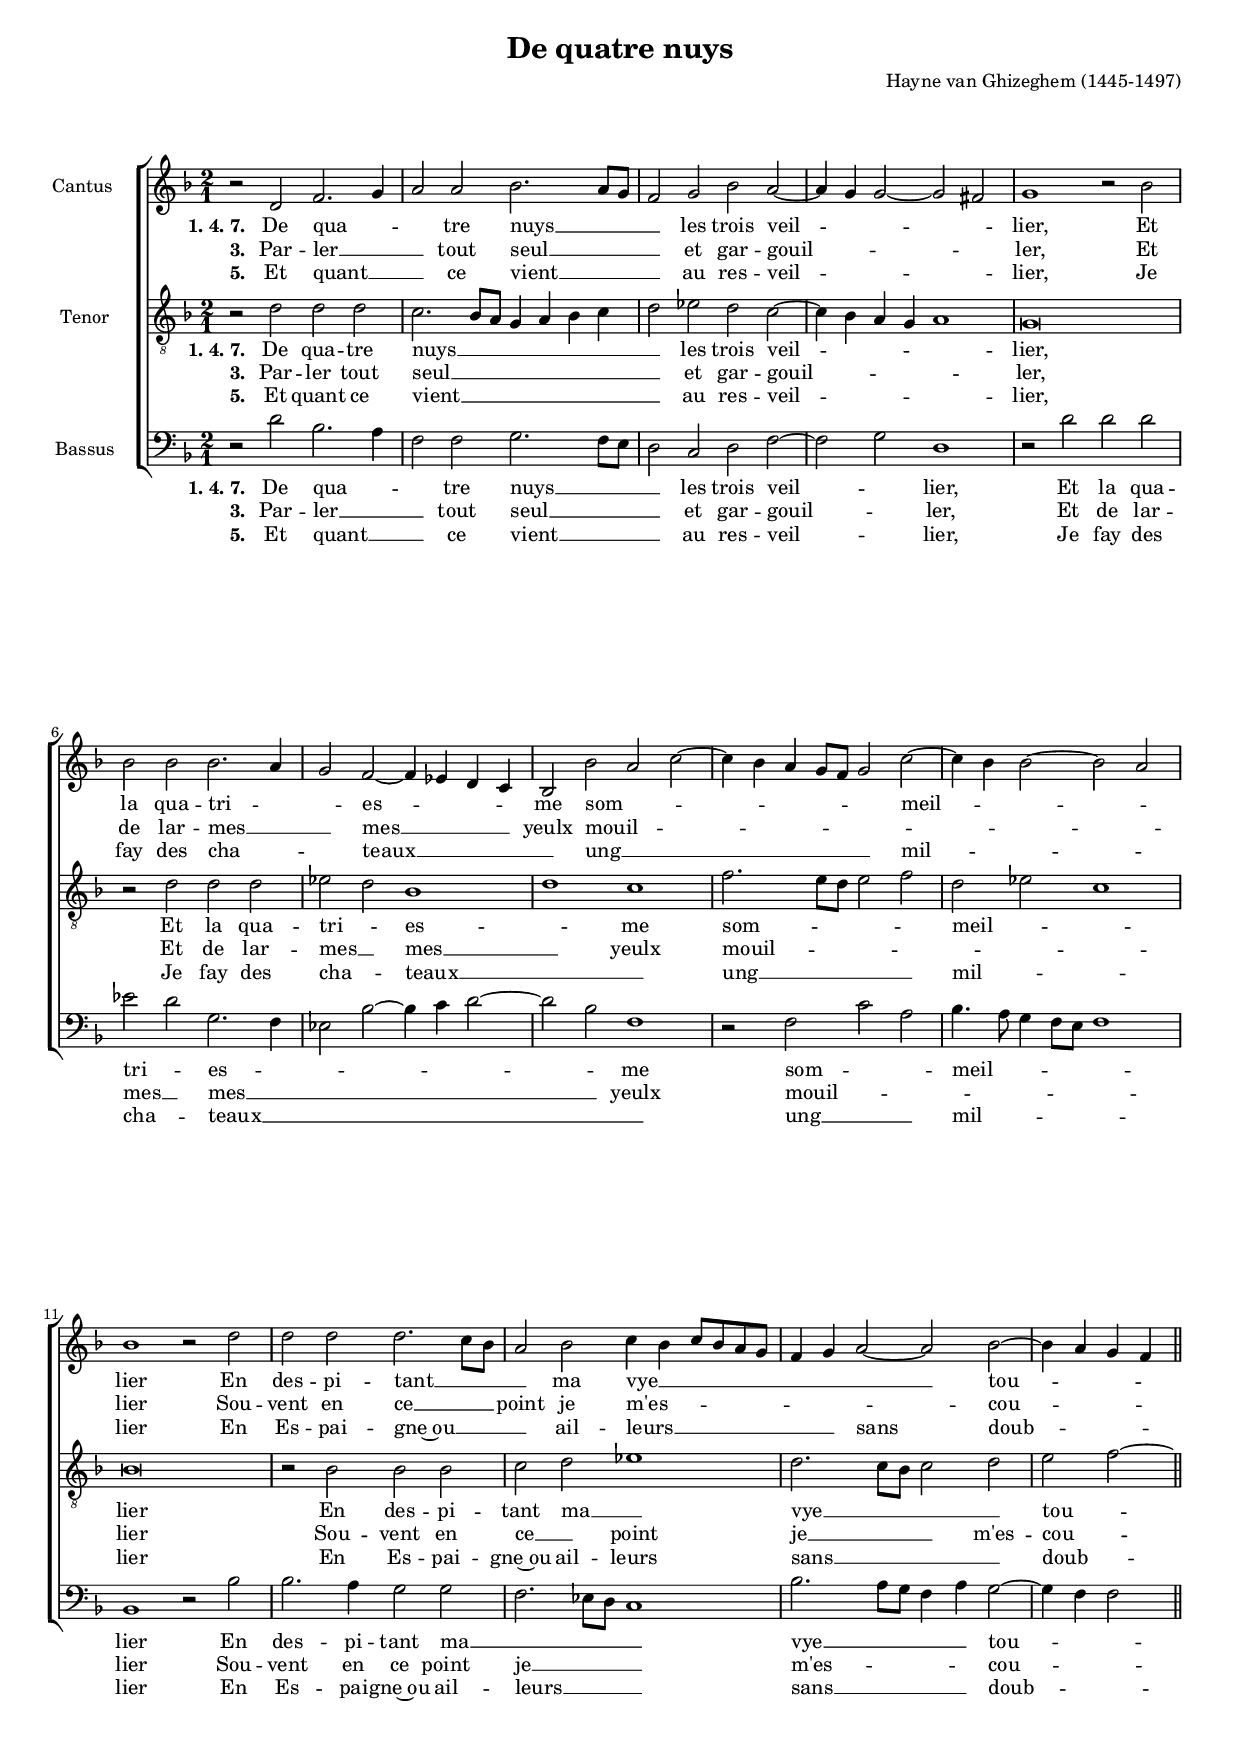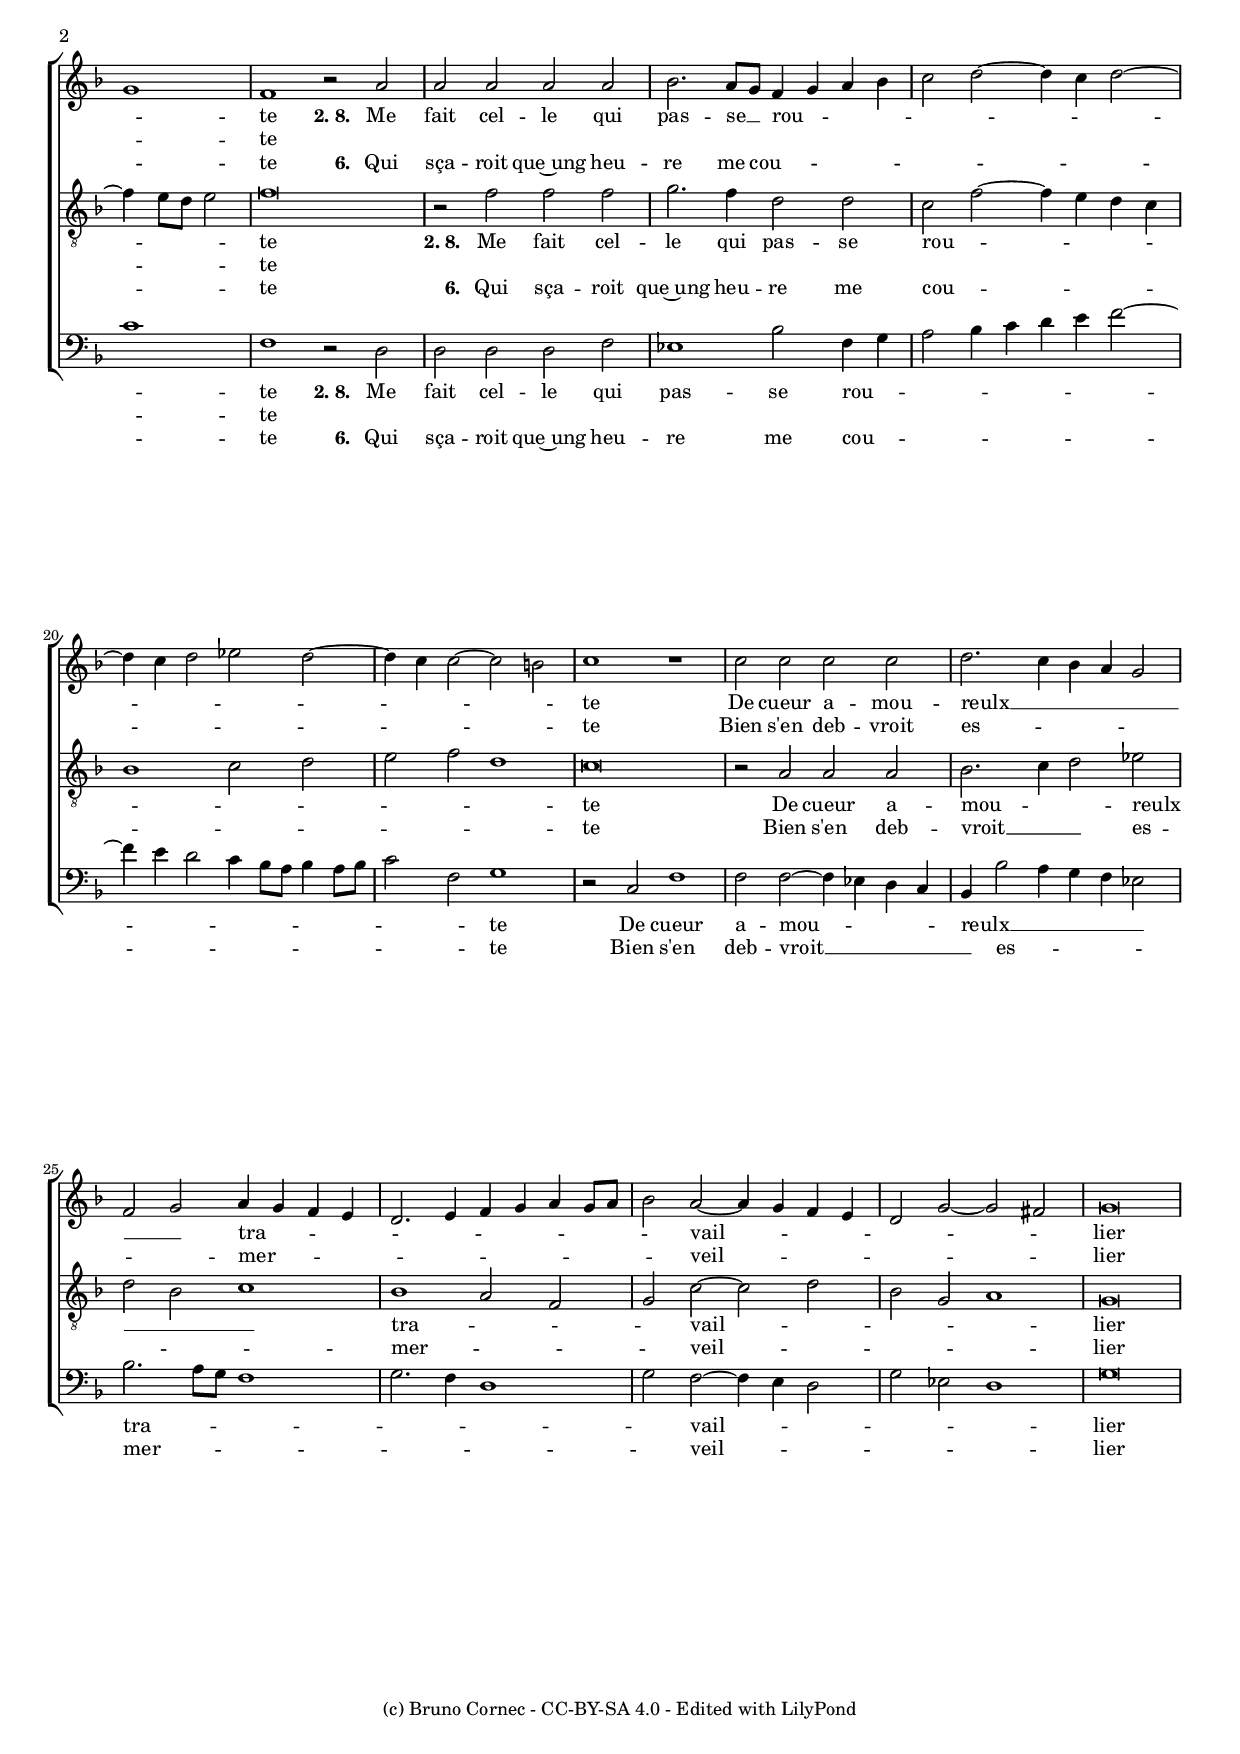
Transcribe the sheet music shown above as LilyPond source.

\version "2.19.49"
\include "italiano.ly"
#(set-global-staff-size 16)

\header{
	composer="Hayne van Ghizeghem (1445-1497)"
	title="De quatre nuys"
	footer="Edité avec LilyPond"
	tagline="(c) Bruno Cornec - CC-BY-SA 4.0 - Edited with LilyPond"
	poet = ""
}



%%%%%%%%%%%%%%%%%%%%%%%%%%%%%%%%%%%%%%%%%%%%%%%%%%%%%%%%%%%%%

global={\key fa \major \time 2/1  \skip 1*29 \bar "||"
}

cantus={
	\relative do' {
	  r2 re2 fa2. sol4 |
	  la2 la sib2. la8 sol8 |
	  fa2 sol sib la~ |
	  la4 sol sol2~ sol fad2 |
%5
	  sol1 r2 sib |
	  sib2 sib sib2. la4 |
	  sol2 fa2~ fa4 mib4 re do |
	  sib2 sib' la do~ |
	  do4[ sib] la sol8 fa sol2 do~ |
%10
	  do4 sib sib2~ sib la2 |
	  sib1 r2 re2 |
	  re2 re re2. do8 sib |
	  la2 sib do4[ sib] do8 sib la sol |
	  fa4 sol la2~ la sib2~ |
%15
	  sib4 la sol fa sol1 |
	  fa1 r2 la |
% split
	  la2 la la la |
	  sib2. la8 sol fa4 sol la sib |
	  do2 re2~ re4 do4 re2~ |
%20
	  re4 do re2 mib re2~ |
	  re4 do do2~ do si2 |
	  do1 r1 |
	  do2 do do do |
	  re2. do4 sib la sol2 |
%25
	  fa2 sol la4 sol fa mi |
	  re2. mi4 fa[ sol] la sol8 la |
	  sib2 la2~ la4 sol4 fa mi |
	  re2 sol2~ sol fad2 |
	  sol\breve |
	}
}
tenor={
	\relative do' {
	r2 re2 re re |
	do2. sib8 la sol4 la sib do |
	re2 mib re do~ |
	do4 sib la sol la1 |
%5
	sol\breve |
	r2 re'2 re re |
	mib2 re sib1 |
	re1 do |
	fa2. mi8 re mi2 fa |
%10
	re2 mib do1 |
	sib\breve |
	r2 sib sib sib |
	do2 re mib1 |
	re2. do8 sib do2 re |
%15
	mi2 fa2~ fa4 mi8 re mi2 |
	fa\breve |
% split
	r2 fa2 fa fa |
	sol2. fa4 re2 re |
	do2 fa2~ fa4 mi4 re do |
%20
	sib1 do2 re |
	mi2 fa re1 |
	do\breve |
	r2 la2 la la |
	sib2. do4 re2 mib |
%25
	re2 sib2 do1 |
	sib1 la2 fa |
	sol2 do2~ do re2 |
	sib2 sol la1 |
	sol\breve |
  }
}
bassus={
	\relative do' {
	r2 re2 sib2. la4 |
	fa2 fa sol2. fa8 mi |
	re2 do re fa~ |
	fa2 sol2 re1 |
%5
	r2 re' re re |
	mib2 re sol,2. fa4 |
	mib2 sib'2~ sib4 do4 re2~ |
	re2 sib fa1 |
	r2 fa do' la |
%10
	sib4. la8 sol4 fa8 mi fa1 |
	sib,1 r2 sib' |
	sib2. la4 sol2 sol |
	fa2. mib8 re do1 |
	sib'2. la8 sol fa4 la sol2~ |
%15
	sol4 fa fa2 do'1 |
	fa,1 r2 re |
% split
	re2 re re fa |
	mib1 sib'2 fa4 sol |
	la2 sib4 do re mi fa2~ |
%20
	fa4 mi re2 do4 sib8 la sib4 la8 sib |
	do2 fa, sol1 |
	r2 do, fa1 |
	fa2 fa2~ fa4 mib4 re do |
	sib4 sib'2 la4 sol fa mib2 |
%25
	sib'2. la8 sol fa1 |
	sol2. fa4 re1 |
	sol2 fa2~ fa4 mi4 re2 |
	sol2 mib re1 |
	sol\breve |
  }
}
textAcantus=\lyricmode {
  \set stanza = #"1. 4. 7. "
  De qua -- _ _ tre nuys __ _ _ _ les trois veil -- _ _ _ lier,
  Et la qua -- tri -- _ _ es -- _ _ _ me som -- _ _ _ _ _ _ _ meil -- _ _ _ lier
  En des -- pi -- tant __ _ _ _ ma vye __ _ _ _ _ _ _ _ _ tou -- _ _ _ _ te
  \set stanza = #"2. 8. "
  Me fait cel -- le qui pas -- se __ _ rou -- _ _ _ _ _ _ _ _ _ _ _ _ _ _ te
  De cueur a -- mou -- reulx __ _ _ _ _ _ _ tra -- _ _ _ _ _ _ _ _ _ _ _ vail -- _ _ _ _ _ _ lier
}
textAtenor=\lyricmode {
  \set stanza = #"1. 4. 7. "
  De qua -- tre nuys __ _ _ _ _ _ _ _ les trois veil -- _ _ _ _ lier,
  Et la qua -- tri -- _ es -- _ me som -- _ _ _ _ meil -- _ _ lier
  En des -- pi -- tant ma __ _ vye __ _ _ _ _ tou -- _ _ _ _ te
  \set stanza = #"2. 8. "
  Me fait cel -- le qui pas -- se rou -- _ _ _ _ _ _ _ _ _ _ te
  De cueur a -- mou -- _ _ reulx __ _ _ _ tra -- _ _ _ vail -- _ _ _ _ lier
}
textAbassus=\lyricmode {
  \set stanza = #"1. 4. 7. "
  De qua -- _ _ tre nuys __ _ _ _ les trois veil -- _ lier,
  Et la qua -- tri -- _ es -- _ _ _ _ _ _ me som -- _  _ meil -- _ _ _ _ _ lier
  En des -- pi -- tant ma __ _ _ _ _ vye __ _ _ _ _ tou -- _ _ _ te
  \set stanza = #"2. 8. "
  Me fait cel -- le qui pas -- se rou -- _ _ _ _ _ _ _ _ _ _ _ _ _ _ _ _ _ te
  De cueur a -- mou -- _ _ _ reulx __ _ _ _ _ _ tra -- _ _ _ _ _ _ _ vail -- _ _ _ _ _ lier
}

textBcantus=\lyricmode {
  \set stanza = #"3. "
  Par -- ler __ _ _ tout seul __ _ _ _ et gar -- gouil -- _ _ _ ler,
  Et de lar -- mes __ _ _ mes __ _ _ _ yeulx mouil -- _ _ _ _ _ _ _ _ _ _ _ lier
  Sou -- vent en ce __ _ _ point je m'es -- _ _ _ _ _ _ _ _ cou -- _ _ _ _ te
}
textBtenor=\lyricmode {
  \set stanza = #"3. "
  Par -- ler tout seul __ _ _ _ _ _ _ _ et gar -- gouil -- _ _ _ _ ler,
  Et de lar -- mes __ _ mes __ _ yeulx mouil -- _ _ _ _ _ _ _ lier
  Sou -- vent en ce __ _ point je __ _ _ _ m'es -- cou -- _ _ _ _ te
}
textBbassus=\lyricmode {
  \set stanza = #"3. "
  Par -- ler __ _ _ tout seul __ _ _ _ et gar -- gouil -- _ ler,
  Et de lar -- mes __ _ mes __ _ _ _ _ _ _ yeulx mouil -- _  _ _ _ _ _ _ _ lier
  Sou -- vent en ce point je __ _ _ _ m'es -- _ _ _ _ cou -- _ _ _ te
}

textCcantus=\lyricmode {
  \set stanza = #"5. "
  Et quant __ _ _ ce vient __ _ _ _ au res -- veil -- _ _ _ lier,
  Je fay des cha -- _ _ teaux __ _ _ _ _ ung __ _ _ _ _ _ _ _ mil -- _ _ _ lier
  En Es -- pai -- gne~ou __ _ _ _ ail --  leurs __ _ _ _ _ _ _ _ sans doub -- _ _ _ _ te
  \set stanza = #"6. "
  Qui sça -- roit que~ung heu -- re me cou -- _ _ _ _ _ _ _ _ _ _ _ _ _ _ _ te
  Bien s'en deb -- vroit es -- _ _ _ _ _ _ mer -- _ _ _ _ _ _ _ _ _ _ _ veil -- _ _ _ _ _ _ lier
}
textCtenor=\lyricmode {
  \set stanza = #"5. "
  Et quant ce vient __ _ _ _ _ _ _ _ au res -- veil -- _ _ _ _ lier,
  Je fay des cha -- _ teaux __ _ _ ung __ _ _ _ _ mil -- _ _ lier
  En Es -- pai -- gne~ou ail -- leurs sans __ _ _ _ _ doub -- _ _ _ _ te
  \set stanza = #"6. "
  Qui sça -- roit que~ung heu -- re me cou -- _ _ _ _ _ _ _ _ _ _ te
  Bien s'en deb -- vroit __ _ _ es -- _ _ _ mer -- _ _ _ veil -- _ _ _ _ lier
}
textCbassus=\lyricmode {
  \set stanza = #"5. "
  Et quant __ _ _ ce vient __ _ _ _ au res -- veil -- _ lier,
  Je fay des cha -- _ teaux __ _ _ _ _ _ _ _ ung __ _  _ mil -- _ _ _ _ _ lier
  En Es -- pai -- gne~ou ail -- leurs __ _ _ _ sans __ _ _ _ _ doub -- _ _ _ te
  \set stanza = #"6. "
  Qui sça -- roit que~ung heu -- re me cou -- _ _ _ _ _ _ _ _ _ _ _ _ _ _ _ _ _ te
  Bien s'en deb -- vroit __ _ _ _ _ es -- _ _ _ _ mer -- _ _ _ _ _ _ _ veil -- _ _ _ _ _ lier
}

\score{
	\context ChoirStaff <<
		\context Staff = "v1"<<
			\set Staff.instrumentName = "Cantus   "
			\global
			\context Voice = "soprano" {
			  \clef	treble
			  \cantus
			}
		\context Lyrics="l1A" \lyricmode { \lyricsto "soprano" \textAcantus }
		\context Lyrics="l1B" \lyricmode { \lyricsto "soprano" \textBcantus }
		\context Lyrics="l1C" \lyricmode { \lyricsto "soprano" \textCcantus }
		>>


		\context Staff = "v3"<<
			\override Staff.VerticalAxisGroup.Y-extent = #'(0 . 0)
			\set Staff.instrumentName = "Tenor  "
			\global
			\context Voice = "tenor" {
			  \clef "G_8"	
			  \tenor
		  }
		\context Lyrics="l3A"  \lyricmode { \lyricsto "tenor" \textAtenor }
		\context Lyrics="l3B"  \lyricmode { \lyricsto "tenor" \textBtenor }
		\context Lyrics="l3C"  \lyricmode { \lyricsto "tenor" \textCtenor }
		>>

		\context Staff ="v4"<<
			\set Staff.instrumentName = "Bassus  "
			\global
			\context Voice = "basse" {
			\clef bass
			\bassus
		  }
		>>
		\context Lyrics="l4A" \lyricmode { \lyricsto "basse" \textAbassus }
		\context Lyrics="l4B" \lyricmode { \lyricsto "basse" \textBbassus }
		\context Lyrics="l4C" \lyricmode { \lyricsto "basse" \textCbassus }
	>>
}

%%%%%%%%%%%%%%%%%%%%%%%%%%%%%%%%%%%%%%%%%%%%%%%%%%%%%%%%%%%%%%%%%%%%%%%%%%%

%
  \midi {
    \tempo 4 = 120
    }


